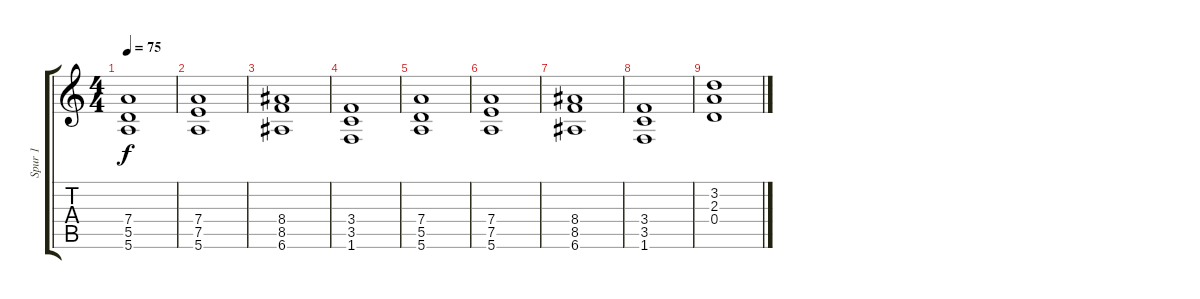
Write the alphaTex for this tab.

\track ("Spur 1" "Spur 1") {instrument acousticguitarsteel}
\staff {score tabs}
\tuning (E4 B3 G3 D3 A2 E2) {hide}
\ts (4 4)
\tempo 75
\clef g2
\ks c
(7.4 5.5 5.6).1{dy f instrument distortionguitar} |
(7.4 7.5 5.6).1 |
(8.4 8.5 6.6).1 |
(3.4 3.5 1.6).1 |
(7.4 5.5 5.6).1{instrument distortionguitar} |
(7.4 7.5 5.6).1 |
(8.4 8.5 6.6).1 |
(3.4 3.5 1.6).1 |
(3.2 2.3 0.4).1
